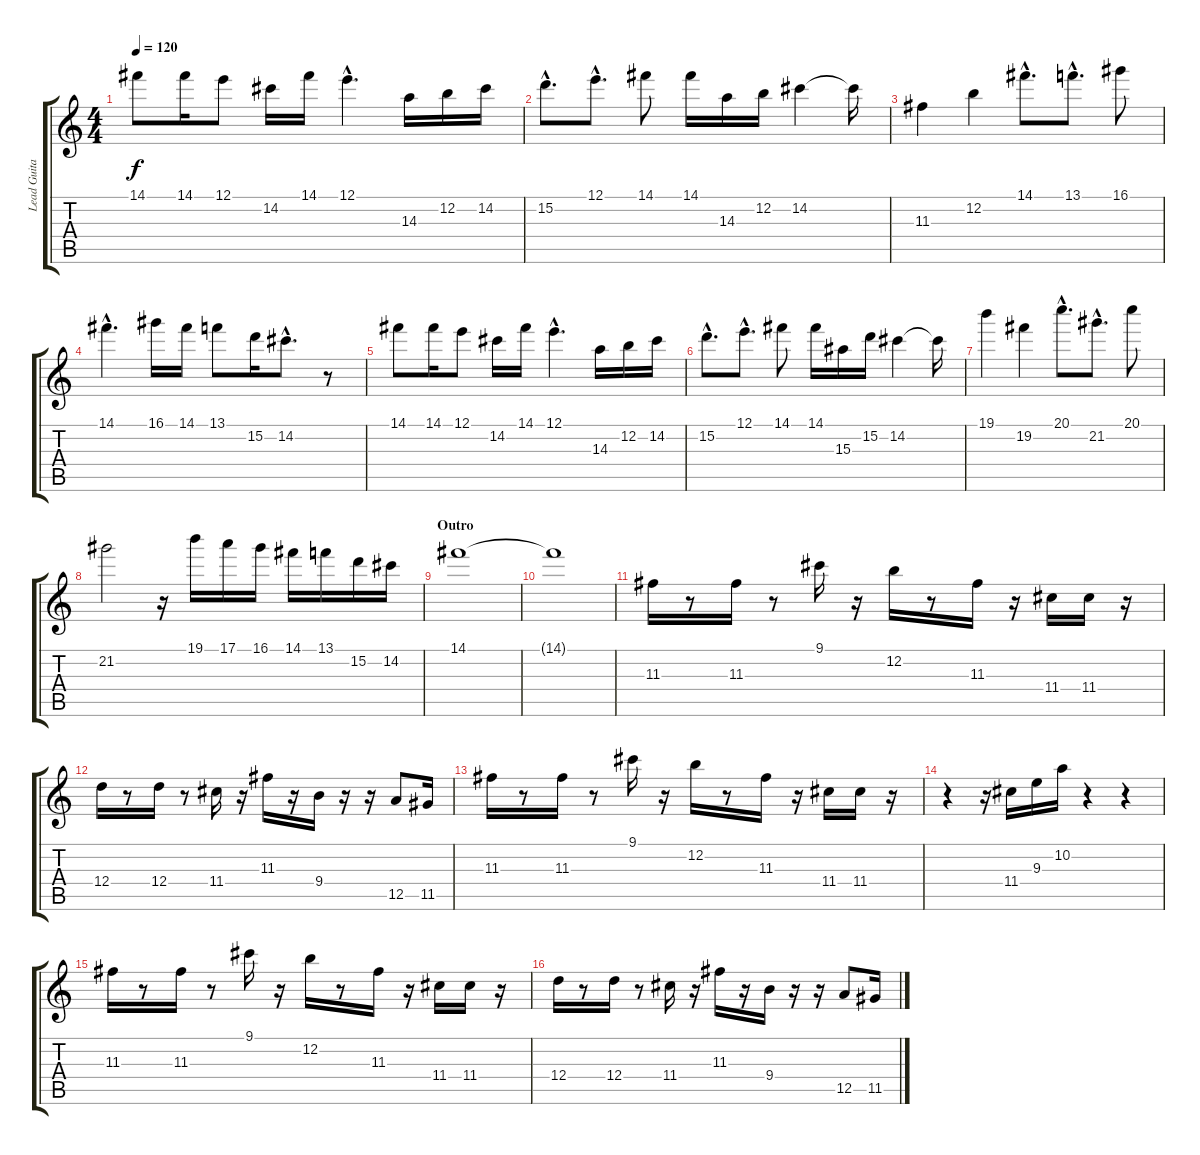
\track ("Lead Guitar 2" "Lead Guita") {instrument distortionguitar}
\staff {score tabs}
\tuning (E4 B3 G3 D3 A2 E2) {hide}
\ts (4 4)
\tempo 120
\clef g2
\ks c
14.1.8{dy f} 14.1.16 12.1.8 14.2.16 14.1.16 12.1{hac}.4{d} 14.3.16 12.2.16 14.2.16 |
15.2{hac}.8{d} 12.1{hac}.8{d} 14.1.8 14.1.16 14.3.16 12.2.16 14.2.4 14.2{t}.16 |
11.3.4 12.2.4 14.1{hac}.8{d} 13.1{hac}.8{d} 16.1.8 |
14.1{hac}.4{d} 16.1.16 14.1.16 13.1.8 15.2.16 14.2{hac}.8{d} r.8 |
14.1.8 14.1.16 12.1.8 14.2.16 14.1.16 12.1{hac}.4{d} 14.3.16 12.2.16 14.2.16 |
15.2{hac}.8{d} 12.1{hac}.8{d} 14.1.8 14.1.16 15.3.16 15.2.16 14.2.4 14.2{t}.16 |
19.1.4 19.2.4 20.1{hac}.8{d} 21.2{hac}.8{d} 20.1.8 |
21.2.2 r.16 19.1.16 17.1.16 16.1.16 14.1.16 13.1.16 15.2.16 14.2.16 |
\section ("" "Outro")
14.1.1{volume 0} |
14.1{t}.1 |
11.3.16{volume 14 instrument distortionguitar} r.8 11.3.16 r.8 9.1.16 r.16 12.2.16 r.8 11.3.16 r.16 11.4.16 11.4.16 r.16 |
12.4.16 r.8 12.4.16 r.8 11.4.16 r.16 11.3.16 r.16 9.4.16 r.16 r.16 12.5.8 11.5.16 |
11.3.16 r.8 11.3.16 r.8 9.1.16 r.16 12.2.16 r.8 11.3.16 r.16 11.4.16 11.4.16 r.16 |
r.4 r.16 11.4.16 9.3.16 10.2.16 r.4 r.4 |
11.3.16 r.8 11.3.16 r.8 9.1.16 r.16 12.2.16 r.8 11.3.16 r.16 11.4.16 11.4.16 r.16 |
12.4.16 r.8 12.4.16 r.8 11.4.16 r.16 11.3.16 r.16 9.4.16 r.16 r.16 12.5.8 11.5.16
